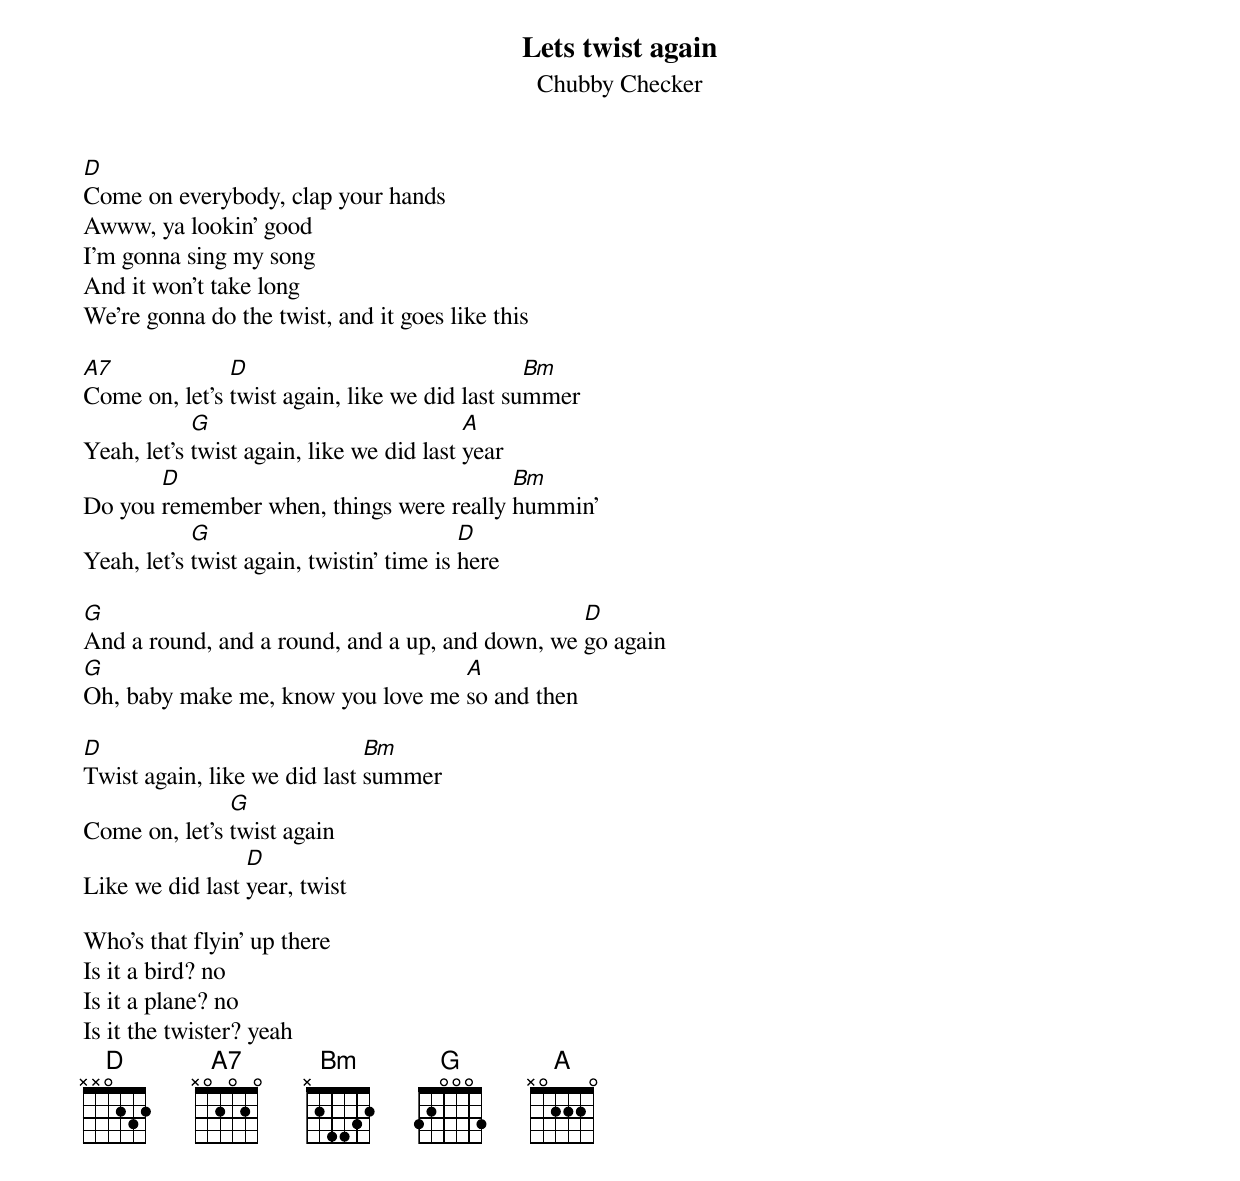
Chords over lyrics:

Lets twist again
Chubby Checker

D
Come on everybody, clap your hands
Awww, ya lookin' good
I'm gonna sing my song
And it won't take long
We're gonna do the twist, and it goes like this

A7             D                               Bm
Come on, let's twist again, like we did last summer
            G                             A
Yeah, let's twist again, like we did last year
       D                                 Bm
Do you remember when, things were really hummin'
            G                             D
Yeah, let's twist again, twistin' time is here

G                                                D
And a round, and a round, and a up, and down, we go again
G                                  A
Oh, baby make me, know you love me so and then

D                             Bm
Twist again, like we did last summer
               G
Come on, let's twist again
                 D
Like we did last year, twist

Who's that flyin' up there
Is it a bird? no
Is it a plane? no
Is it the twister? yeah
